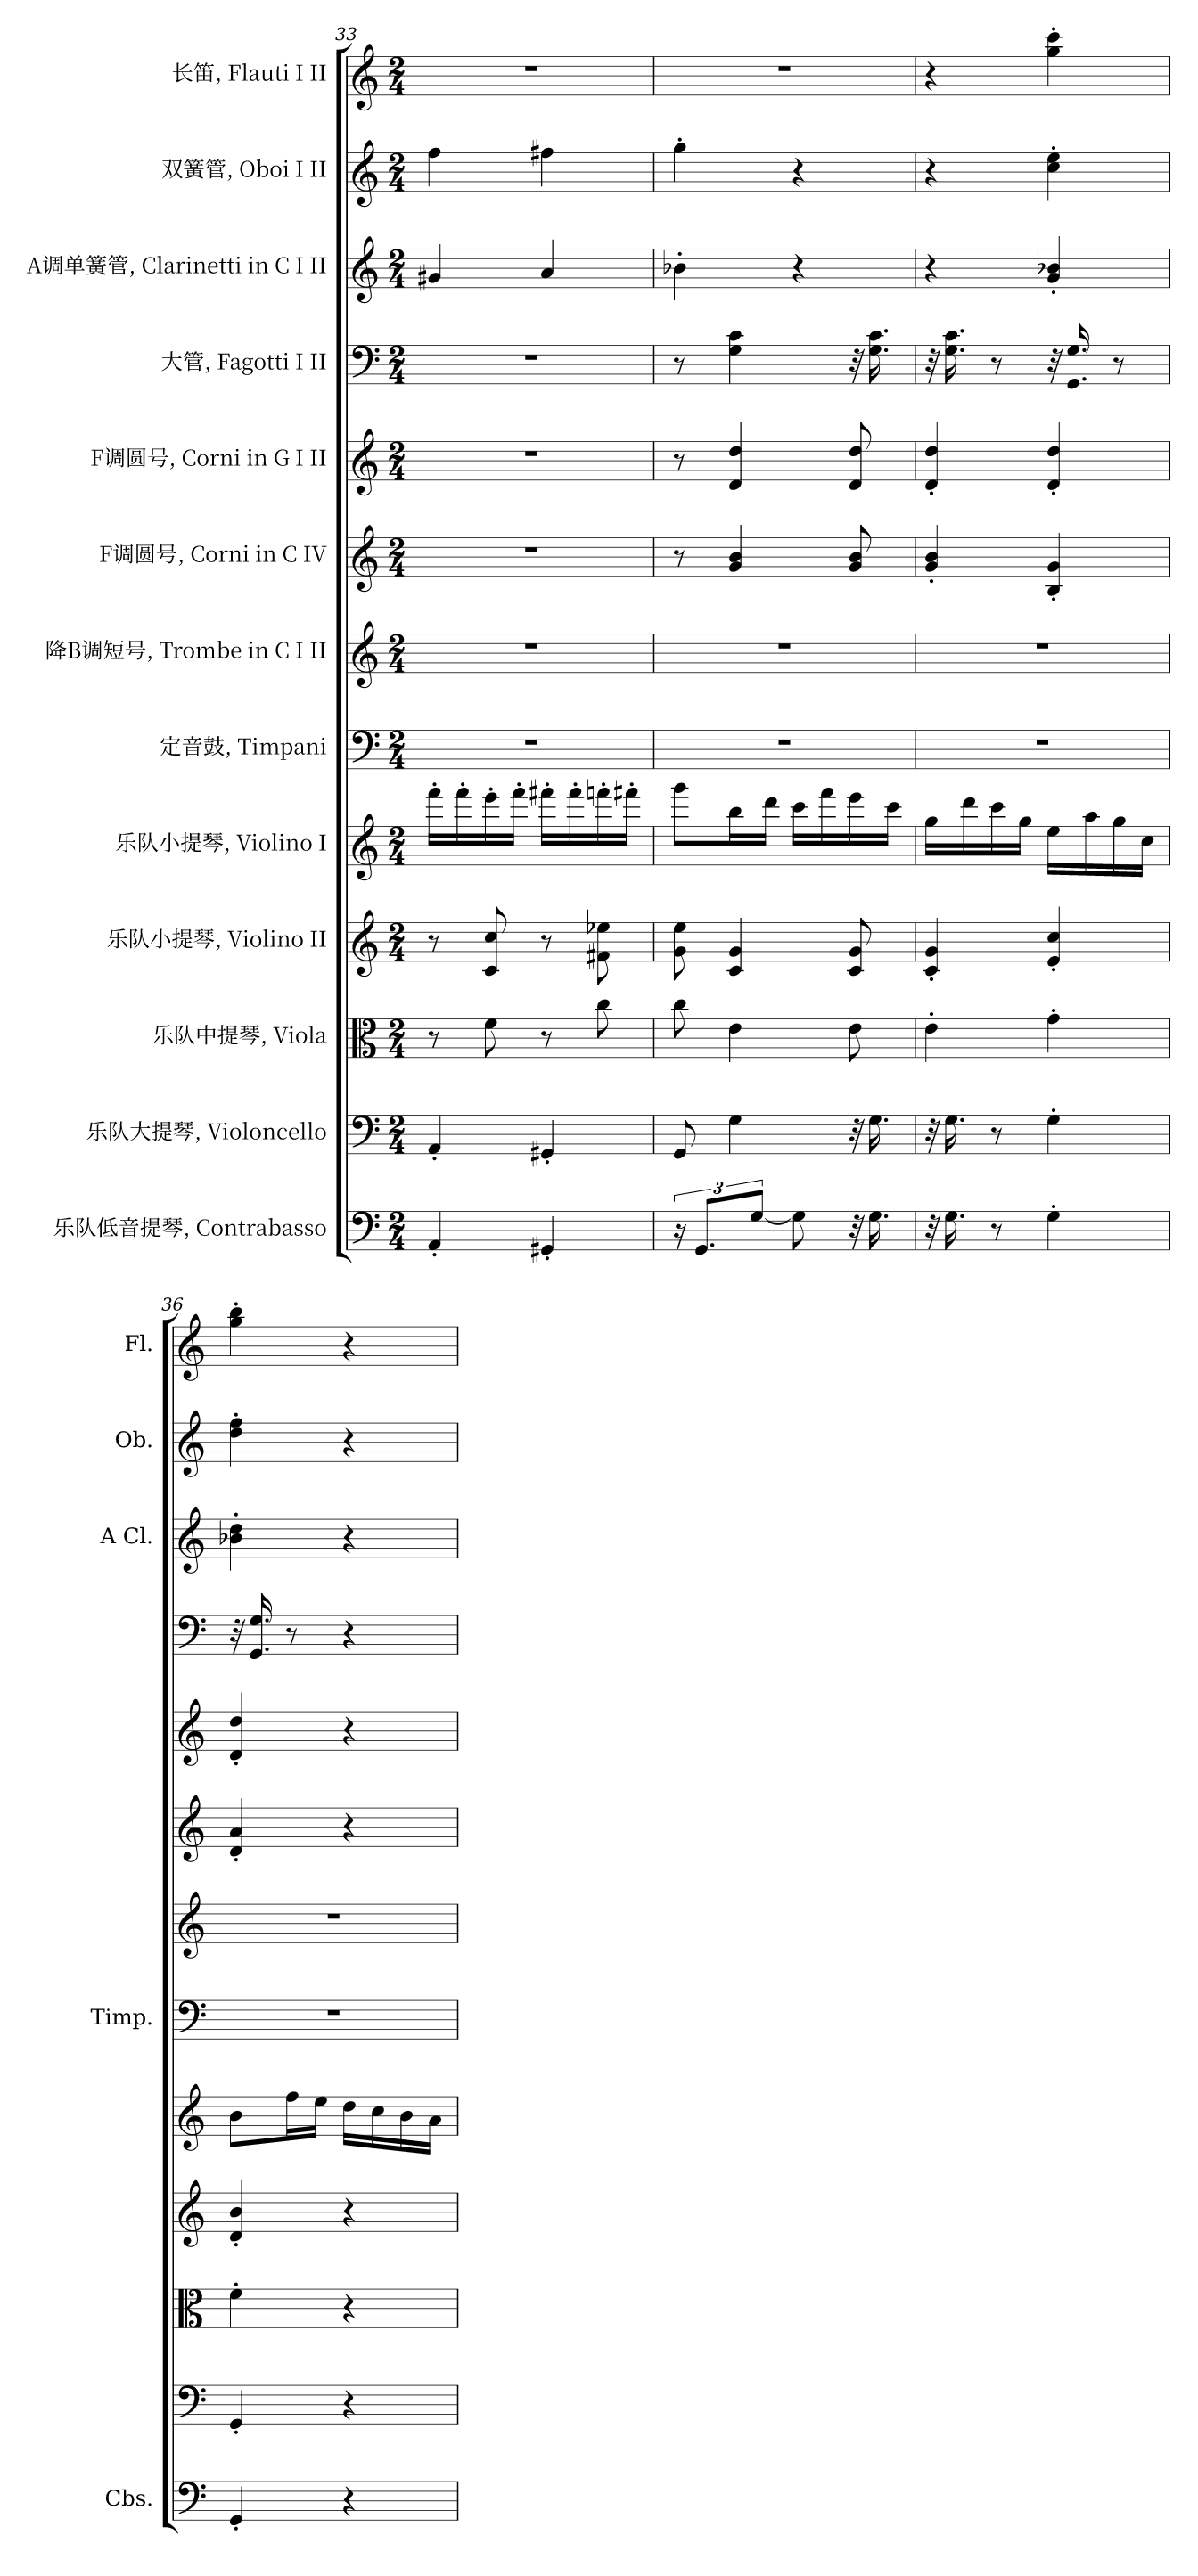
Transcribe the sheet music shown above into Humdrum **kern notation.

**kern	**kern	**kern	**kern	**kern	**kern	**kern	**kern	**kern	**kern	**kern	**kern	**kern
*part13	*part12	*part11	*part10	*part9	*part8	*part7	*part6	*part5	*part4	*part3	*part2	*part1
*staff13	*staff12	*staff11	*staff10	*staff9	*staff8	*staff7	*staff6	*staff5	*staff4	*staff3	*staff2	*staff1
*I"乐队低音提琴, Contrabasso	*I"乐队大提琴, Violoncello	*I"乐队中提琴, Viola	*I"乐队小提琴, Violino II	*I"乐队小提琴, Violino I	*I"定音鼓, Timpani	*I"降B调短号, Trombe in C I II	*I"F调圆号, Corni in C IV	*I"F调圆号, Corni in G I II	*I"大管, Fagotti I II	*I"A调单簧管, Clarinetti in C I II	*I"双簧管, Oboi I II	*I"长笛, Flauti I II
*I'Cbs.	*	*	*	*	*I'Timp.	*	*	*	*	*I'A Cl.	*I'Ob.	*I'Fl.
*clefF4	*clefF4	*clefC3	*clefG2	*clefG2	*clefF4	*clefG2	*clefG2	*clefG2	*clefF4	*clefG2	*clefG2	*clefG2
*ITrd7c12	*	*	*	*	*	*ITrd1c2	*ITrd4c7	*ITrd4c7	*	*ITrd2c3	*	*
*k[]	*k[]	*k[]	*k[]	*k[]	*k[]	*k[b-e-]	*k[b-]	*k[b-]	*k[]	*k[f#c#g#]	*k[]	*k[]
*M2/4	*M2/4	*M2/4	*M2/4	*M2/4	*M2/4	*M2/4	*M2/4	*M2/4	*M2/4	*M2/4	*M2/4	*M2/4
*MM125	*MM125	*MM125	*MM125	*MM125	*MM125	*MM125	*MM125	*MM125	*MM125	*MM125	*MM125	*MM125
=33	=33	=33	=33	=33	=33	=33	=33	=33	=33	=33	=33	=33
4AAA'/	4AA'/	8r	8r	16fff'\LL	2r	2r	2r	2r	2r	4e#X/	4ff\	2r
.	.	.	.	16fff'\	.	.	.	.	.	.	.	.
.	.	8f\	8c/ 8cc/	16eee'\	.	.	.	.	.	.	.	.
.	.	.	.	16fff'\JJ	.	.	.	.	.	.	.	.
4GGG#X'/	4GG#X'/	8r	8r	16fff#X'\LL	.	.	.	.	.	4f#/	4ff#X\	.
.	.	.	.	16fff#'\	.	.	.	.	.	.	.	.
.	.	8cc\	8f#X\ 8ee-X\	16fffn'\	.	.	.	.	.	.	.	.
.	.	.	.	16fff#X'\JJ	.	.	.	.	.	.	.	.
!!LO:PB:g=z
=34	=34	=34	=34	=34	=34	=34	=34	=34	=34	=34	=34	=34
*	*	*	*	*	*	*	*	*	*	*	*	*MM125
24r	8GG/	8cc\	8g\ 8ee\	8ggg\L	2r	2r	8r	8r	8r	4gn'\	4gg'\	2r
12.GGG/L	.	.	.	.	.	.	.	.	.	.	.	.
.	4G\	4e\	4c/ 4g/	16bb\L	.	.	4c/ 4e/	4G/ 4g/	4G\ 4c\	.	.	.
[12GG/J	.	.	.	.	.	.	.	.	.	.	.	.
.	.	.	.	16ddd\JJ	.	.	.	.	.	.	.	.
8GG\]	.	.	.	16ccc\LL	.	.	.	.	.	4r	4r	.
.	.	.	.	16fff\	.	.	.	.	.	.	.	.
32r	32r	8e\	8c/ 8g/	16eee\	.	.	8c/ 8e/	8G/ 8g/	32r	.	.	.
16.GG\	16.G\	.	.	.	.	.	.	.	16.G\ 16.c\	.	.	.
.	.	.	.	16ccc\JJ	.	.	.	.	.	.	.	.
=35	=35	=35	=35	=35	=35	=35	=35	=35	=35	=35	=35	=35
*	*	*	*	*	*	*	*	*	*	*	*	*MM125
32r	32r	4e'\	4c/' 4g/'	16gg\LL	2r	2r	4c/' 4e/'	4G/' 4g/'	32r	4r	4r	4r
16.GG\	16.G\	.	.	.	.	.	.	.	16.G\ 16.c\	.	.	.
.	.	.	.	16ddd\	.	.	.	.	.	.	.	.
8r	8r	.	.	16ccc\	.	.	.	.	8r	.	.	.
.	.	.	.	16gg\JJ	.	.	.	.	.	.	.	.
*	*	*	*	*	*	*	*	*	*	*	*	*MM135
4GG'\	4G'\	4g'\	4e/' 4cc/'	16ee\LL	.	.	4E/' 4c/'	4G/' 4g/'	32r	4e/' 4gn/'	4cc\' 4ee\'	4gg\' 4ccc\'
.	.	.	.	.	.	.	.	.	16.GG/ 16.G/	.	.	.
.	.	.	.	16aa\	.	.	.	.	.	.	.	.
.	.	.	.	16gg\	.	.	.	.	8r	.	.	.
.	.	.	.	16cc\JJ	.	.	.	.	.	.	.	.
=36	=36	=36	=36	=36	=36	=36	=36	=36	=36	=36	=36	=36
*	*	*	*	*	*	*	*	*	*	*	*	*MM125
4GGG'/	4GG'/	4f'\	4d/' 4b/'	8b\L	2r	2r	4G/' 4d/'	4G/' 4g/'	32r	4gn\' 4b\'	4dd\' 4ff\'	4gg\' 4bb\'
.	.	.	.	.	.	.	.	.	16.GG/ 16.G/	.	.	.
.	.	.	.	16ff\L	.	.	.	.	8r	.	.	.
.	.	.	.	16ee\JJ	.	.	.	.	.	.	.	.
*	*	*	*	*	*	*	*	*	*	*	*	*MM135
4r	4r	4r	4r	16dd\LL	.	.	4r	4r	4r	4r	4r	4r
.	.	.	.	16cc\	.	.	.	.	.	.	.	.
.	.	.	.	16b\	.	.	.	.	.	.	.	.
.	.	.	.	16a\JJ	.	.	.	.	.	.	.	.
=	=	=	=	=	=	=	=	=	=	=	=	=
*-	*-	*-	*-	*-	*-	*-	*-	*-	*-	*-	*-	*-
